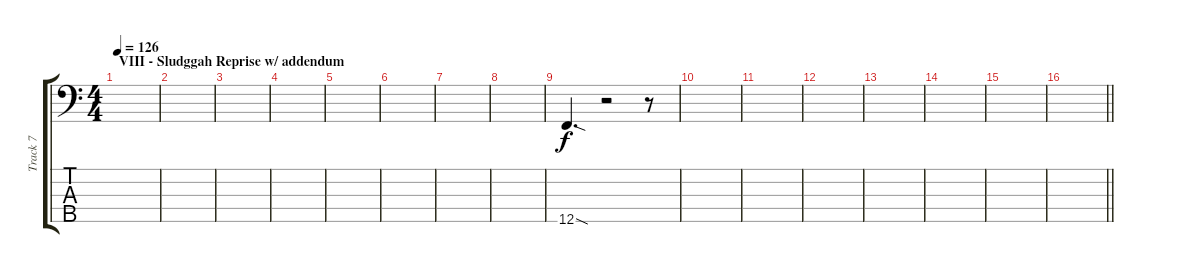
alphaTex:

\track ("Track 7" "Track 7") {instrument slapbass2}
\staff {score tabs}
\tuning (Eb2 Bb1 F1 C1 F0) {hide}
\ts (4 4)
\section ("" "VIII - Sludggah Reprise w/ addendum")
\tempo 126
\clef f4
\ks c
|
|
|
|
|
|
|
|
12.5{sod}.4{d} r.2 r.8 |
|
|
|
|
|
|
\barLineRight lightlight
